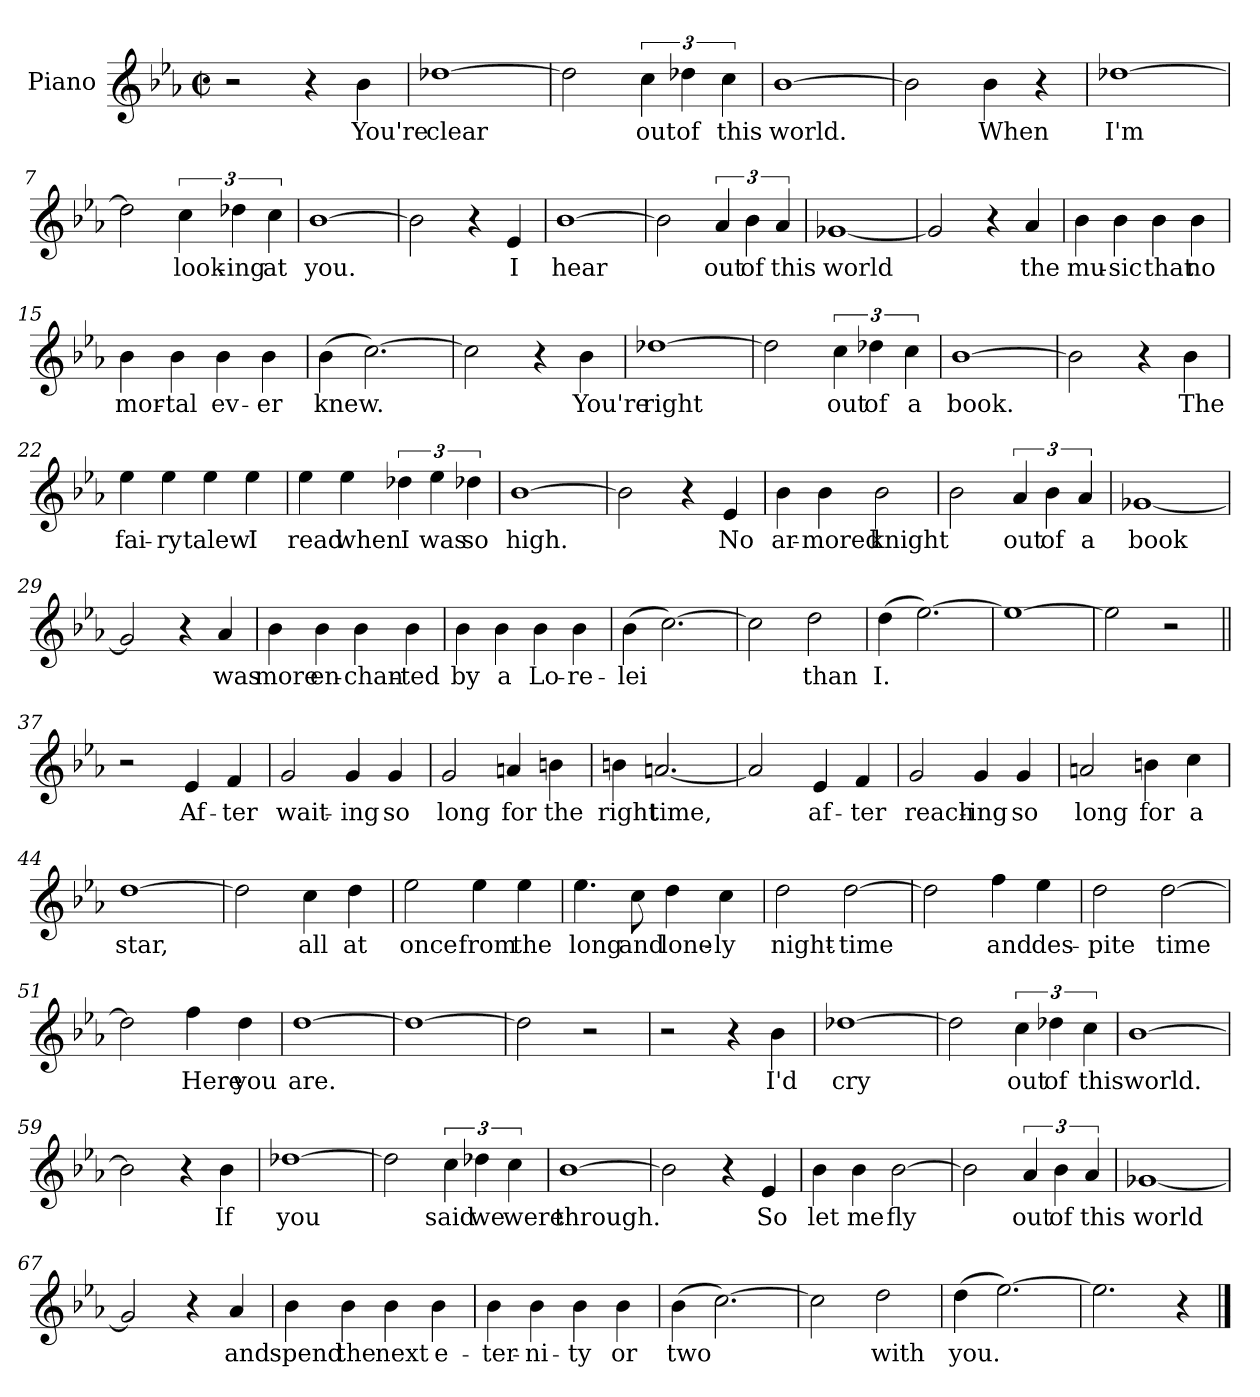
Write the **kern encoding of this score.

**kern	**text
*part1	*part1
*staff1	*staff1
*I"Piano	*
*I'Pno	*
*clefG2	*
*k[b-e-a-]	*
*E-:	*
*M2/2	*
*met(c|)	*
=1	=1
2r	.
4r	.
4b-\	You're
=2	=2
[1dd-X	clear
=3	=3
2dd-\]	.
6cc\	out
6dd-X\	of
6cc\	this
=4	=4
[1b-	world.
=5	=5
2b-\]	.
4b-\	When
4r	.
=6	=6
[1dd-X	I'm
!!LO:LB:g=z
=7	=7
2dd-\]	.
6cc\	look-
6dd-X\	-ing
6cc\	at
=8	=8
[1b-	you.
=9	=9
2b-\]	.
4r	.
4e-/	I
=10	=10
[1b-	hear
=11	=11
2b-\]	.
6a-/	out
6b-\	of
6a-/	this
=12	=12
[1g-X	world
!!LO:LB:g=z
=13	=13
2g-/]	.
4r	.
4a-/	the
=14	=14
4b-\	mu-
4b-\	-sic
4b-\	that
4b-\	no
=15	=15
4b-\	mor-
4b-\	-tal
4b-\	ev-
4b-\	-er
=16	=16
(4b-\	knew.
[2.cc\)	.
!!LO:LB:g=z
=17	=17
2cc\]	.
4r	.
4b-\	You're
=18	=18
[1dd-X	right
=19	=19
2dd-\]	.
6cc\	out
6dd-X\	of
6cc\	a
=20	=20
[1b-	book.
=21	=21
2b-\]	.
4r	.
4b-\	The
=22	=22
4ee-\	fai-
4ee-\	-ry
4ee-\	talew
4ee-\	I
!!LO:LB:g=z
=23	=23
4ee-\	read
4ee-\	when
6dd-X\	I
6ee-\	was
6dd-X\	so
=24	=24
[1b-	high.
=25	=25
2b-\]	.
4r	.
4e-/	No
=26	=26
4b-\	ar-
4b-\	-mored
2b-\	knight
!!LO:LB:g=z
=27	=27
2b-\	.
6a-/	out
6b-\	of
6a-/	a
=28	=28
[1g-X	book
=29	=29
2g-/]	.
4r	.
4a-/	was
=30	=30
4b-\	more
4b-\	en-
4b-\	-chan-
4b-\	-ted
!!LO:LB:g=z
=31	=31
4b-\	by
4b-\	a
4b-\	Lo-
4b-\	-re-
=32	=32
(4b-\	-lei
[2.cc\)	.
=33	=33
2cc\]	.
2dd\	than
=34	=34
(4dd\	I.
[2.ee-\)	.
=35	=35
1ee-_	.
=36	=36
2ee-\]	.
2r	.
=37||	=37||
2r	.
4e-/	Af-
4f/	-ter
!!LO:PB:g=z
=38	=38
2g/	wait-
4g/	-ing
4g/	so
=39	=39
2g/	long
4an/	for
4bn\	the
=40	=40
4bn\	right
[2.an/	time,
=41	=41
2a/]	.
4e-/	af-
4f/	-ter
!!LO:LB:g=z
=42	=42
2g/	reach-
4g/	-ing
4g/	so
=43	=43
2an/	long
4bn\	for
4cc\	a
=44	=44
[1dd	star,
=45	=45
2dd\]	.
4cc\	all
4dd\	at
=46	=46
2ee-\	once
4ee-\	from
4ee-\	the
!!LO:LB:g=z
=47	=47
4.ee-\	long
8cc\	and
4dd\	lone-
4cc\	-ly
=48	=48
2dd\	night-
[2dd\	-time
=49	=49
2dd\]	.
4ff\	and
4ee-\	des-
=50	=50
2dd\	-pite
[2dd\	time
!!LO:LB:g=z
=51	=51
2dd\]	.
4ff\	Here
4dd\	you
=52	=52
[1dd	are.
=53	=53
1dd_	.
=54	=54
2dd\]	.
2r	.
=55	=55
2r	.
4r	.
4b-\	I'd
=56	=56
[1dd-X	cry
=57	=57
2dd-\]	.
6cc\	out
6dd-X\	of
6cc\	this
!!LO:LB:g=z
=58	=58
[1b-	world.
=59	=59
2b-\]	.
4r	.
4b-\	If
=60	=60
[1dd-X	you
=61	=61
2dd-\]	.
6cc\	said
6dd-X\	we
6cc\	were
=62	=62
[1b-	through.
=63	=63
2b-\]	.
4r	.
4e-/	So
!!LO:LB:g=z
=64	=64
4b-\	let
4b-\	me
[2b-\	fly
=65	=65
2b-\]	.
6a-/	out
6b-\	of
6a-/	this
=66	=66
[1g-X	world
=67	=67
2g-/]	.
4r	.
4a-/	and
=68	=68
4b-\	spend
4b-\	the
4b-\	next
4b-\	e-
!!LO:LB:g=z
=69	=69
4b-\	-ter-
4b-\	-ni-
4b-\	-ty
4b-\	or
=70	=70
(4b-\	two
[2.cc\)	.
=71	=71
2cc\]	.
2dd\	with
=72	=72
(4dd\	you.
[2.ee-\)	.
=73	=73
2.ee-\]	.
4r	.
==	==
*-	*-
